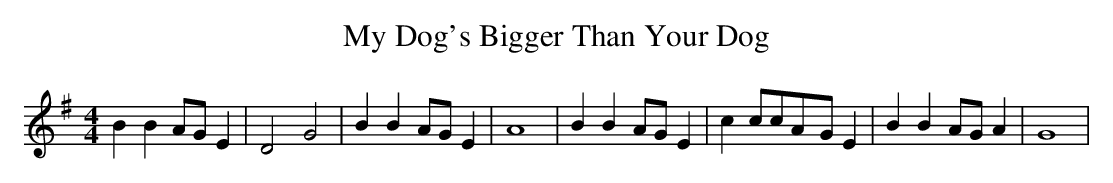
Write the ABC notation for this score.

X:1
T:My Dog's Bigger Than Your Dog
M:4/4
L:1/4
K:G
 B B A/2G/2 E| D2 G2| B B A/2G/2 E| A4| B B A/2G/2 E| c c/2c/2A/2-G/2 E|\
 B B A/2G/2 A| G4|
